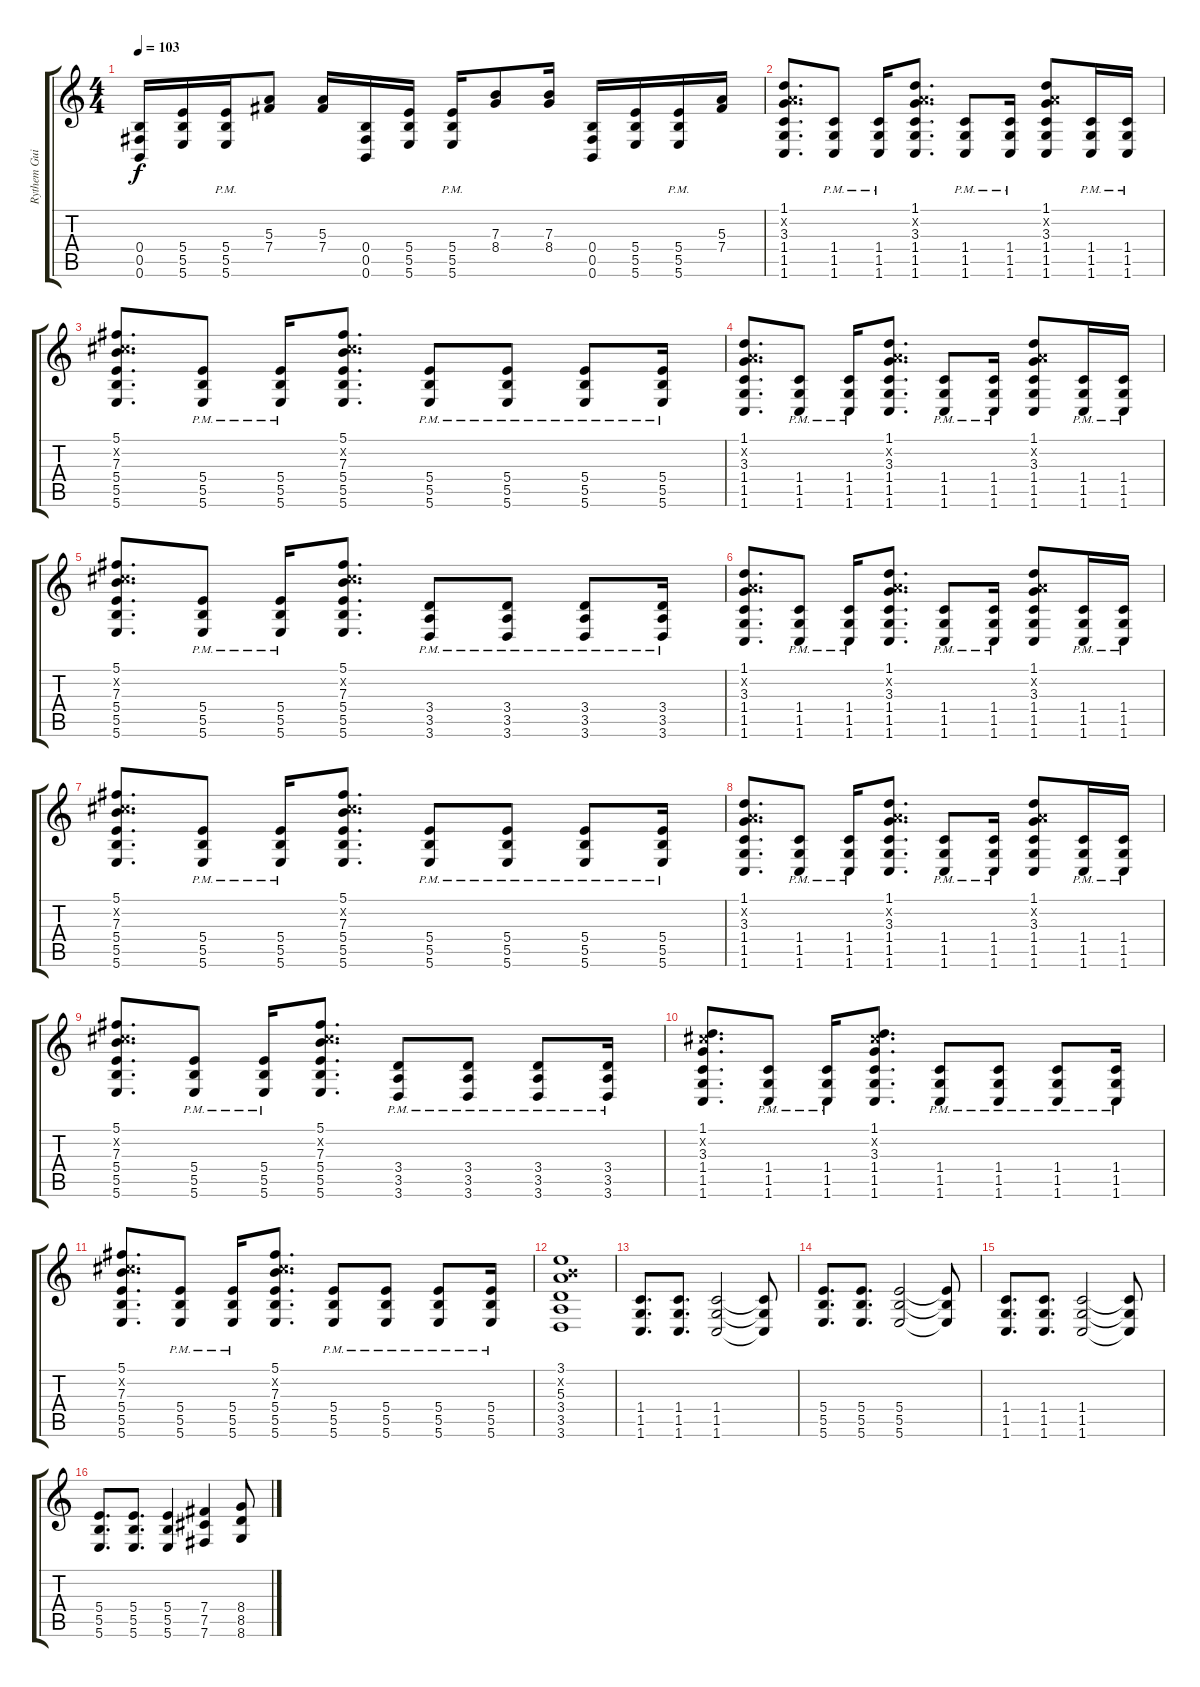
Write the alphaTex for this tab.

\track ("Rythem Guitar" "Rythem Gui") {instrument distortionguitar}
\staff {score tabs}
\tuning (Db4 Ab3 E3 B2 Gb2 B1) {hide}
\ts (4 4)
\tempo 103
\clef g2
\ks c
(0.4 0.5 0.6).16{dy f} (5.4 5.5 5.6).16 (5.4{pm} 5.5{pm} 5.6{pm}).16 (5.3 7.4).8 (5.3 7.4).16 (0.4 0.5 0.6).16 (5.4 5.5 5.6).16 (5.4{pm} 5.5{pm} 5.6{pm}).16 (7.3 8.4).8 (7.3 8.4).16 (0.4 0.5 0.6).16 (5.4 5.5 5.6).16 (5.4{pm} 5.5{pm} 5.6{pm}).16 (5.3 7.4).16 |
(1.1 1.2{x} 3.3 1.4 1.5 1.6).8{d} (1.4{pm} 1.5{pm} 1.6{pm}).8 (1.4{pm} 1.5{pm} 1.6{pm}).16 (1.1 1.2{x} 3.3 1.4 1.5 1.6).8{d} (1.4{pm} 1.5{pm} 1.6{pm}).8 (1.4{pm} 1.5{pm} 1.6{pm}).16 (1.1 1.2{x} 3.3 1.4 1.5 1.6).8 (1.4{pm} 1.5{pm} 1.6{pm}).16 (1.4{pm} 1.5{pm} 1.6{pm}).16 |
(5.1 5.2{x} 7.3 5.4 5.5 5.6).8{d} (5.4{pm} 5.5{pm} 5.6{pm}).8 (5.4{pm} 5.5{pm} 5.6{pm}).16 (5.1 5.2{x} 7.3 5.4 5.5 5.6).8{d} (5.4{pm} 5.5{pm} 5.6{pm}).8 (5.4{pm} 5.5{pm} 5.6{pm}).8 (5.4{pm} 5.5{pm} 5.6{pm}).8 (5.4{pm} 5.5{pm} 5.6{pm}).16 |
(1.1 1.2{x} 3.3 1.4 1.5 1.6).8{d} (1.4{pm} 1.5{pm} 1.6{pm}).8 (1.4{pm} 1.5{pm} 1.6{pm}).16 (1.1 1.2{x} 3.3 1.4 1.5 1.6).8{d} (1.4{pm} 1.5{pm} 1.6{pm}).8 (1.4{pm} 1.5{pm} 1.6{pm}).16 (1.1 1.2{x} 3.3 1.4 1.5 1.6).8 (1.4{pm} 1.5{pm} 1.6{pm}).16 (1.4{pm} 1.5{pm} 1.6{pm}).16 |
(5.1 5.2{x} 7.3 5.4 5.5 5.6).8{d} (5.4{pm} 5.5{pm} 5.6{pm}).8 (5.4{pm} 5.5{pm} 5.6{pm}).16 (5.1 5.2{x} 7.3 5.4 5.5 5.6).8{d} (3.4{pm} 3.5{pm} 3.6{pm}).8 (3.4{pm} 3.5{pm} 3.6{pm}).8 (3.4{pm} 3.5{pm} 3.6{pm}).8 (3.4{pm} 3.5{pm} 3.6{pm}).16 |
(1.1 1.2{x} 3.3 1.4 1.5 1.6).8{d} (1.4{pm} 1.5{pm} 1.6{pm}).8 (1.4{pm} 1.5{pm} 1.6{pm}).16 (1.1 1.2{x} 3.3 1.4 1.5 1.6).8{d} (1.4{pm} 1.5{pm} 1.6{pm}).8 (1.4{pm} 1.5{pm} 1.6{pm}).16 (1.1 1.2{x} 3.3 1.4 1.5 1.6).8 (1.4{pm} 1.5{pm} 1.6{pm}).16 (1.4{pm} 1.5{pm} 1.6{pm}).16 |
(5.1 5.2{x} 7.3 5.4 5.5 5.6).8{d} (5.4{pm} 5.5{pm} 5.6{pm}).8 (5.4{pm} 5.5{pm} 5.6{pm}).16 (5.1 5.2{x} 7.3 5.4 5.5 5.6).8{d} (5.4{pm} 5.5{pm} 5.6{pm}).8 (5.4{pm} 5.5{pm} 5.6{pm}).8 (5.4{pm} 5.5{pm} 5.6{pm}).8 (5.4{pm} 5.5{pm} 5.6{pm}).16 |
(1.1 1.2{x} 3.3 1.4 1.5 1.6).8{d} (1.4{pm} 1.5{pm} 1.6{pm}).8 (1.4{pm} 1.5{pm} 1.6{pm}).16 (1.1 1.2{x} 3.3 1.4 1.5 1.6).8{d} (1.4{pm} 1.5{pm} 1.6{pm}).8 (1.4{pm} 1.5{pm} 1.6{pm}).16 (1.1 1.2{x} 3.3 1.4 1.5 1.6).8 (1.4{pm} 1.5{pm} 1.6{pm}).16 (1.4{pm} 1.5{pm} 1.6{pm}).16 |
(5.1 5.2{x} 7.3 5.4 5.5 5.6).8{d} (5.4{pm} 5.5{pm} 5.6{pm}).8 (5.4{pm} 5.5{pm} 5.6{pm}).16 (5.1 5.2{x} 7.3 5.4 5.5 5.6).8{d} (3.4{pm} 3.5{pm} 3.6{pm}).8 (3.4{pm} 3.5{pm} 3.6{pm}).8 (3.4{pm} 3.5{pm} 3.6{pm}).8 (3.4{pm} 3.5{pm} 3.6{pm}).16 |
(1.1 5.2{x} 3.3 1.4 1.5 1.6).8{d} (1.4{pm} 1.5{pm} 1.6{pm}).8 (1.4{pm} 1.5{pm} 1.6{pm}).16 (1.1 5.2{x} 3.3 1.4 1.5 1.6).8{d} (1.4{pm} 1.5{pm} 1.6{pm}).8 (1.4{pm} 1.5{pm} 1.6{pm}).8 (1.4{pm} 1.5{pm} 1.6{pm}).8 (1.4{pm} 1.5{pm} 1.6{pm}).16 |
(5.1 5.2{x} 7.3 5.4 5.5 5.6).8{d} (5.4{pm} 5.5{pm} 5.6{pm}).8 (5.4{pm} 5.5{pm} 5.6{pm}).16 (5.1 5.2{x} 7.3 5.4 5.5 5.6).8{d} (5.4{pm} 5.5{pm} 5.6{pm}).8 (5.4{pm} 5.5{pm} 5.6{pm}).8 (5.4{pm} 5.5{pm} 5.6{pm}).8 (5.4{pm} 5.5{pm} 5.6{pm}).16 |
(3.1 3.2{x} 5.3 3.4 3.5 3.6).1 |
(1.4 1.5 1.6).8{d} (1.4 1.5 1.6).8{d} (1.4 1.5 1.6).2 (1.4{t} 1.5{t} 1.6{t}).8 |
(5.4 5.5 5.6).8{d} (5.4 5.5 5.6).8{d} (5.4 5.5 5.6).2 (5.4{t} 5.5{t} 5.6{t}).8 |
(1.4 1.5 1.6).8{d} (1.4 1.5 1.6).8{d} (1.4 1.5 1.6).2 (1.4{t} 1.5{t} 1.6{t}).8 |
(5.4 5.5 5.6).8{d} (5.4 5.5 5.6).8{d} (5.4 5.5 5.6).4 (7.4 7.5 7.6).4 (8.4 8.5 8.6).8
